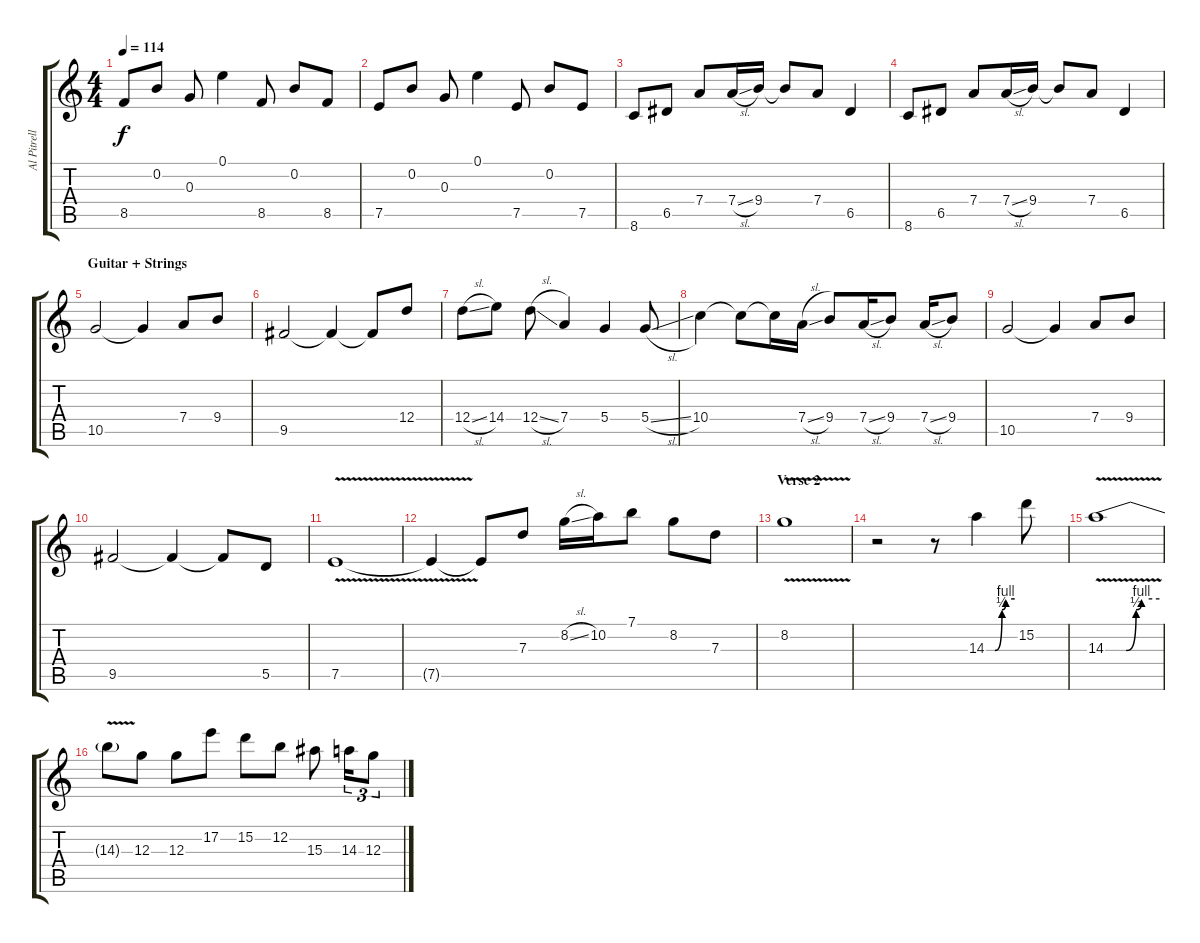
\track ("Al Pitrelli" "Al Pitrell") {instrument distortionguitar}
\staff {score tabs}
\tuning (E4 B3 G3 D3 A2 E2) {hide}
\ts (4 4)
\tempo 114
\clef g2
\ks c
8.5.8{dy f} 0.2.8 0.3.8 0.1.4 8.5.8 0.2.8 8.5.8 |
7.5.8 0.2.8 0.3.8 0.1.4 7.5.8 0.2.8 7.5.8 |
8.6.8 6.5.8 7.4.8 7.4{sl}.16 9.4.16 9.4{t}.8 7.4.8 6.5.4 |
8.6.8 6.5.8 7.4.8 7.4{sl}.16 9.4.16 9.4{t}.8 7.4.8 6.5.4 |
\section ("" "Guitar + Strings")
10.5.2{volume 13 instrument electricguitarclean} 10.5{t}.4 7.4.8 9.4.8 |
9.5.2 9.5{t}.4 9.5{t}.8 12.4.8 |
12.4{sl}.8 14.4.8 12.4{sl}.8 7.4.4 5.4.4 5.4{sl}.8 |
10.4.4 10.4{t}.8 10.4{t}.16 7.4{sl}.16 9.4.8 7.4{sl}.16 9.4.8 7.4{sl}.16 9.4.8 |
10.5.2 10.5{t}.4 7.4.8 9.4.8 |
9.5.2 9.5{t}.4 9.5{t}.8 5.5.8 |
7.5{v}.1 |
7.5{t}.4 7.5{t}.8 7.3.8 8.2{sl}.16 10.2.16 7.1.8 8.2.8 7.3.8 |
\section ("" "Verse 2")
8.2{v}.1 |
r.2{volume 12 instrument distortionguitar} r.8 14.3{be (custom 0 0 18 0 33 2 41 4 60 4)}.4 15.2.8 |
14.3{be (custom 0 0 15 0 23 0 34 2 40 4 60 4) v}.1 |
14.3{t}.8 12.3.8 12.3.8 17.2.8 15.2.8 12.2.8 15.3.8 14.3.16{tu (3 2)} 12.3.8{tu (3 2)}
